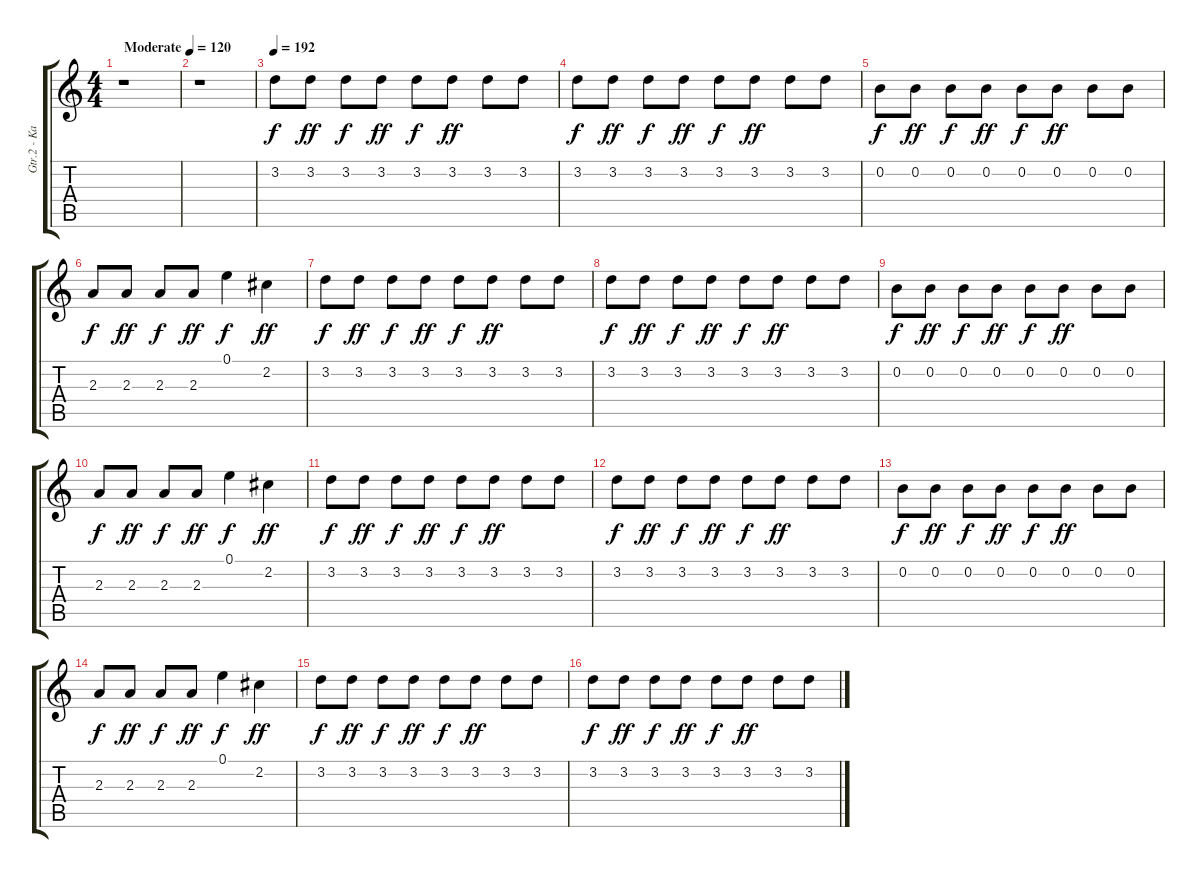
\track ("Gtr.2 - Ka" "Gtr.2 - Ka") {instrument distortionguitar}
\staff {score tabs}
\tuning (E4 B3 G3 D3 A2 E2) {hide}
\ts (4 4)
\tempo (120 "Moderate")
\clef g2
\ks c
r.1{dy f instrument distortionguitar} |
r.1 |
\tempo 192
3.2.8 3.2.8{dy ff} 3.2.8{dy f} 3.2.8{dy ff} 3.2.8{dy f} 3.2.8{dy ff} 3.2.8 3.2.8 |
3.2.8{dy f} 3.2.8{dy ff} 3.2.8{dy f} 3.2.8{dy ff} 3.2.8{dy f} 3.2.8{dy ff} 3.2.8 3.2.8 |
0.2.8{dy f} 0.2.8{dy ff} 0.2.8{dy f} 0.2.8{dy ff} 0.2.8{dy f} 0.2.8{dy ff} 0.2.8 0.2.8 |
2.3.8{dy f} 2.3.8{dy ff} 2.3.8{dy f} 2.3.8{dy ff} 0.1.4{dy f} 2.2.4{dy ff} |
3.2.8{dy f} 3.2.8{dy ff} 3.2.8{dy f} 3.2.8{dy ff} 3.2.8{dy f} 3.2.8{dy ff} 3.2.8 3.2.8 |
3.2.8{dy f} 3.2.8{dy ff} 3.2.8{dy f} 3.2.8{dy ff} 3.2.8{dy f} 3.2.8{dy ff} 3.2.8 3.2.8 |
0.2.8{dy f} 0.2.8{dy ff} 0.2.8{dy f} 0.2.8{dy ff} 0.2.8{dy f} 0.2.8{dy ff} 0.2.8 0.2.8 |
2.3.8{dy f} 2.3.8{dy ff} 2.3.8{dy f} 2.3.8{dy ff} 0.1.4{dy f} 2.2.4{dy ff} |
3.2.8{dy f} 3.2.8{dy ff} 3.2.8{dy f} 3.2.8{dy ff} 3.2.8{dy f} 3.2.8{dy ff} 3.2.8 3.2.8 |
3.2.8{dy f} 3.2.8{dy ff} 3.2.8{dy f} 3.2.8{dy ff} 3.2.8{dy f} 3.2.8{dy ff} 3.2.8 3.2.8 |
0.2.8{dy f} 0.2.8{dy ff} 0.2.8{dy f} 0.2.8{dy ff} 0.2.8{dy f} 0.2.8{dy ff} 0.2.8 0.2.8 |
2.3.8{dy f} 2.3.8{dy ff} 2.3.8{dy f} 2.3.8{dy ff} 0.1.4{dy f} 2.2.4{dy ff} |
3.2.8{dy f} 3.2.8{dy ff} 3.2.8{dy f} 3.2.8{dy ff} 3.2.8{dy f} 3.2.8{dy ff} 3.2.8 3.2.8 |
3.2.8{dy f} 3.2.8{dy ff} 3.2.8{dy f} 3.2.8{dy ff} 3.2.8{dy f} 3.2.8{dy ff} 3.2.8 3.2.8
